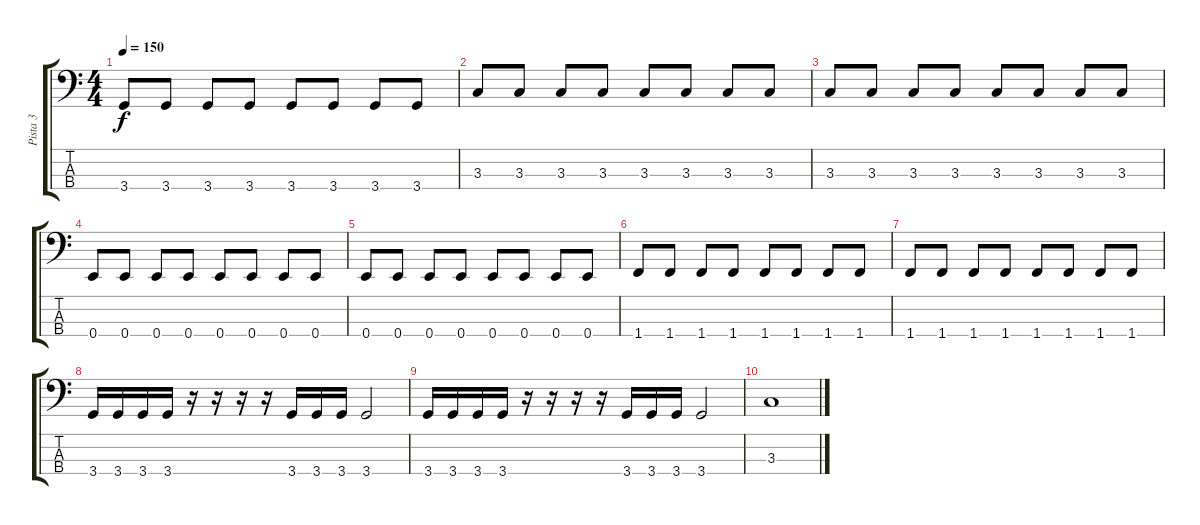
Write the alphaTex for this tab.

\track ("Pista 3" "Pista 3") {instrument electricbasspick}
\staff {score tabs}
\tuning (G2 D2 A1 E1) {hide}
\ts (4 4)
\tempo 150
\clef f4
\ks c
3.4.8{dy f} 3.4.8 3.4.8 3.4.8 3.4.8 3.4.8 3.4.8 3.4.8 |
3.3.8 3.3.8 3.3.8 3.3.8 3.3.8 3.3.8 3.3.8 3.3.8 |
3.3.8 3.3.8 3.3.8 3.3.8 3.3.8 3.3.8 3.3.8 3.3.8 |
0.4.8 0.4.8 0.4.8 0.4.8 0.4.8 0.4.8 0.4.8 0.4.8 |
0.4.8 0.4.8 0.4.8 0.4.8 0.4.8 0.4.8 0.4.8 0.4.8 |
1.4.8 1.4.8 1.4.8 1.4.8 1.4.8 1.4.8 1.4.8 1.4.8 |
1.4.8 1.4.8 1.4.8 1.4.8 1.4.8 1.4.8 1.4.8 1.4.8 |
3.4.16 3.4.16 3.4.16 3.4.16 r.16 r.16 r.16 r.16 3.4.16 3.4.16 3.4.16 3.4.2 |
3.4.16 3.4.16 3.4.16 3.4.16 r.16 r.16 r.16 r.16 3.4.16 3.4.16 3.4.16 3.4.2 |
3.3.1
